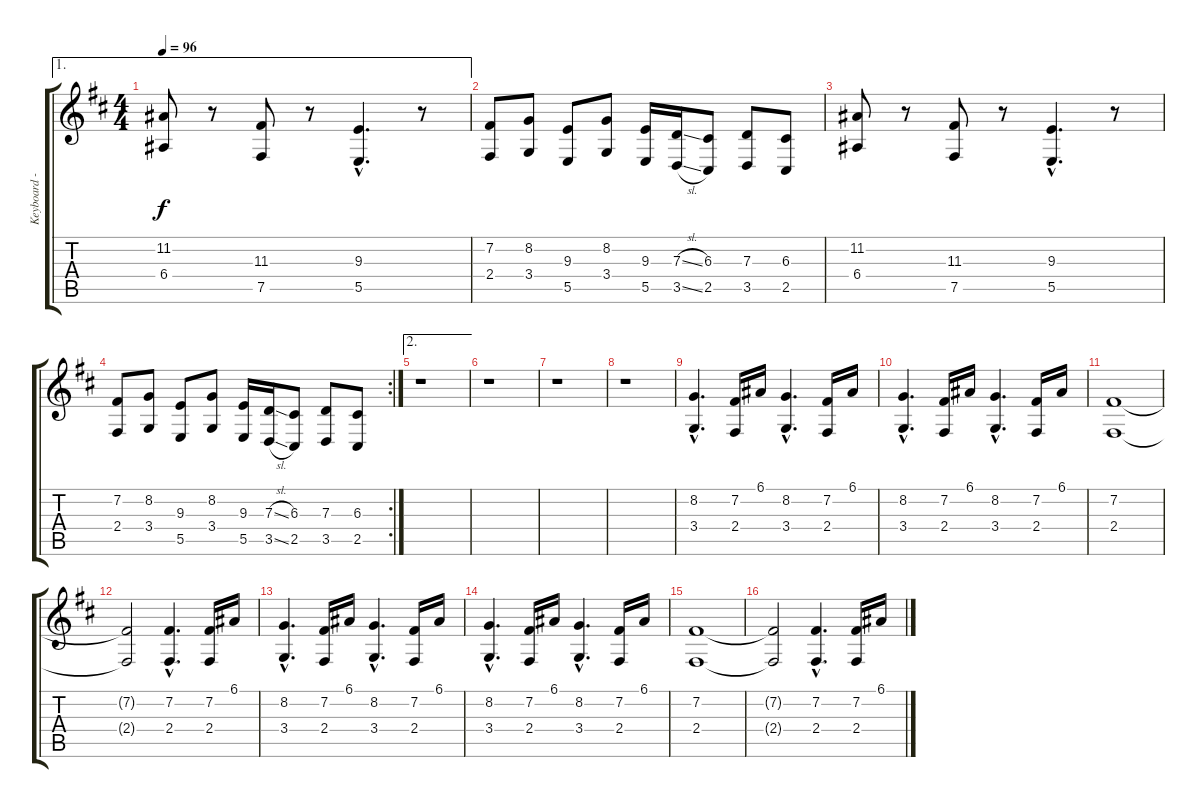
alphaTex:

\track ("Keyboard - Stuart Chatwood" "Keyboard -") {instrument stringensemble1}
\staff {score tabs}
\tuning (E4 B3 G3 E3 B2 E2) {hide}
\ae 1
\ts (4 4)
\tempo 96
\clef g2
\ks d
(11.2 6.4).8{dy f} r.8 (11.3 7.5).8 r.8 (9.3{hac} 5.5{hac}).4{d} r.8 |
(7.2 2.4).8 (8.2 3.4).8 (9.3 5.5).8 (8.2 3.4).8 (9.3 5.5).16 (7.3{sl} 3.5{sl}).16 (6.3 2.5).8 (7.3 3.5).8 (6.3 2.5).8 |
(11.2 6.4).8 r.8 (11.3 7.5).8 r.8 (9.3{hac} 5.5{hac}).4{d} r.8 |
\rc 2
(7.2 2.4).8 (8.2 3.4).8 (9.3 5.5).8 (8.2 3.4).8 (9.3 5.5).16 (7.3{sl} 3.5{sl}).16 (6.3 2.5).8 (7.3 3.5).8 (6.3 2.5).8 |
\ae 2
r.1 |
r.1 |
r.1 |
r.1 |
(8.2{hac} 3.4{hac}).4{d} (7.2 2.4).16 6.1.16 (8.2{hac} 3.4{hac}).4{d} (7.2 2.4).16 6.1.16 |
(8.2{hac} 3.4{hac}).4{d} (7.2 2.4).16 6.1.16 (8.2{hac} 3.4{hac}).4{d} (7.2 2.4).16 6.1.16 |
(7.2 2.4).1 |
(7.2{t} 2.4{t}).2 (7.2{hac} 2.4{hac}).4{d} (7.2 2.4).16 6.1.16 |
(8.2{hac} 3.4{hac}).4{d} (7.2 2.4).16 6.1.16 (8.2{hac} 3.4{hac}).4{d} (7.2 2.4).16 6.1.16 |
(8.2{hac} 3.4{hac}).4{d} (7.2 2.4).16 6.1.16 (8.2{hac} 3.4{hac}).4{d} (7.2 2.4).16 6.1.16 |
(7.2 2.4).1 |
(7.2{t} 2.4{t}).2 (7.2{hac} 2.4{hac}).4{d} (7.2 2.4).16 6.1.16
